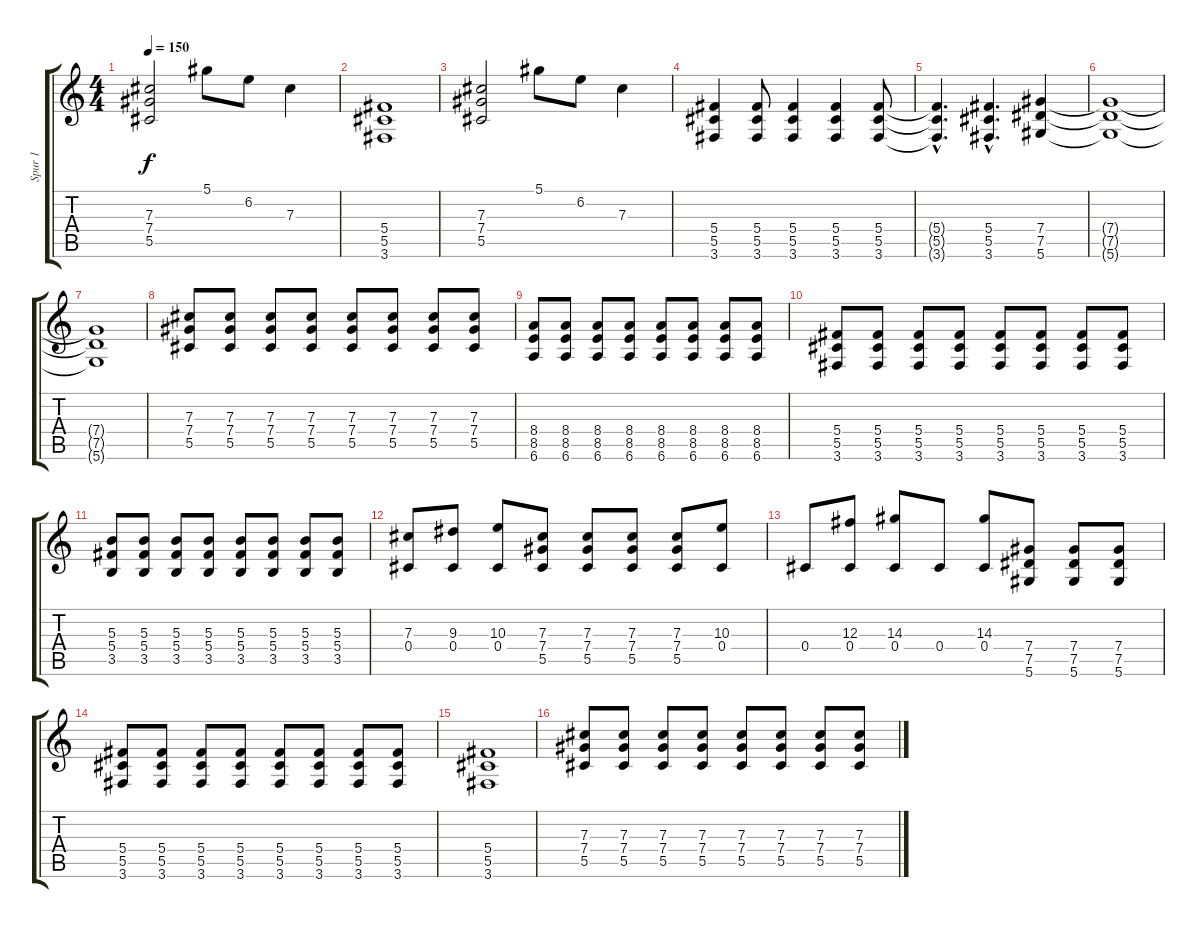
\track ("Spur 1" "Spur 1") {instrument distortionguitar}
\staff {score tabs}
\tuning (Eb4 Bb3 Gb3 Db3 Ab2 Eb2) {hide}
\ts (4 4)
\tempo 150
\clef g2
\ks c
(7.3 7.4 5.5).2{dy f} 5.1.8 6.2.8 7.3.4 |
(5.4 5.5 3.6).1 |
(7.3 7.4 5.5).2 5.1.8 6.2.8 7.3.4 |
(5.4 5.5 3.6).4 (5.4 5.5 3.6).8 (5.4 5.5 3.6).4 (5.4 5.5 3.6).4 (5.4 5.5 3.6).8 |
(5.4{hac t} 5.5{hac t} 3.6{hac t}).4{d} (5.4{hac} 5.5{hac} 3.6{hac}).4{d} (7.4 7.5 5.6).4 |
(7.4{t} 7.5{t} 5.6{t}).1 |
(7.4{t} 7.5{t} 5.6{t}).1 |
(7.3 7.4 5.5).8 (7.3 7.4 5.5).8 (7.3 7.4 5.5).8 (7.3 7.4 5.5).8 (7.3 7.4 5.5).8 (7.3 7.4 5.5).8 (7.3 7.4 5.5).8 (7.3 7.4 5.5).8 |
(8.4 8.5 6.6).8 (8.4 8.5 6.6).8 (8.4 8.5 6.6).8 (8.4 8.5 6.6).8 (8.4 8.5 6.6).8 (8.4 8.5 6.6).8 (8.4 8.5 6.6).8 (8.4 8.5 6.6).8 |
(5.4 5.5 3.6).8 (5.4 5.5 3.6).8 (5.4 5.5 3.6).8 (5.4 5.5 3.6).8 (5.4 5.5 3.6).8 (5.4 5.5 3.6).8 (5.4 5.5 3.6).8 (5.4 5.5 3.6).8 |
(5.3 5.4 3.5).8 (5.3 5.4 3.5).8 (5.3 5.4 3.5).8 (5.3 5.4 3.5).8 (5.3 5.4 3.5).8 (5.3 5.4 3.5).8 (5.3 5.4 3.5).8 (5.3 5.4 3.5).8 |
(7.3 0.4).8 (9.3 0.4).8 (10.3 0.4).8 (7.3 7.4 5.5).8 (7.3 7.4 5.5).8 (7.3 7.4 5.5).8 (7.3 7.4 5.5).8 (10.3 0.4).8 |
0.4.8 (12.3 0.4).8 (14.3 0.4).8 0.4.8 (14.3 0.4).8 (7.4 7.5 5.6).8 (7.4 7.5 5.6).8 (7.4 7.5 5.6).8 |
(5.4 5.5 3.6).8 (5.4 5.5 3.6).8 (5.4 5.5 3.6).8 (5.4 5.5 3.6).8 (5.4 5.5 3.6).8 (5.4 5.5 3.6).8 (5.4 5.5 3.6).8 (5.4 5.5 3.6).8 |
(5.4 5.5 3.6).1 |
(7.3 7.4 5.5).8 (7.3 7.4 5.5).8 (7.3 7.4 5.5).8 (7.3 7.4 5.5).8 (7.3 7.4 5.5).8 (7.3 7.4 5.5).8 (7.3 7.4 5.5).8 (7.3 7.4 5.5).8
